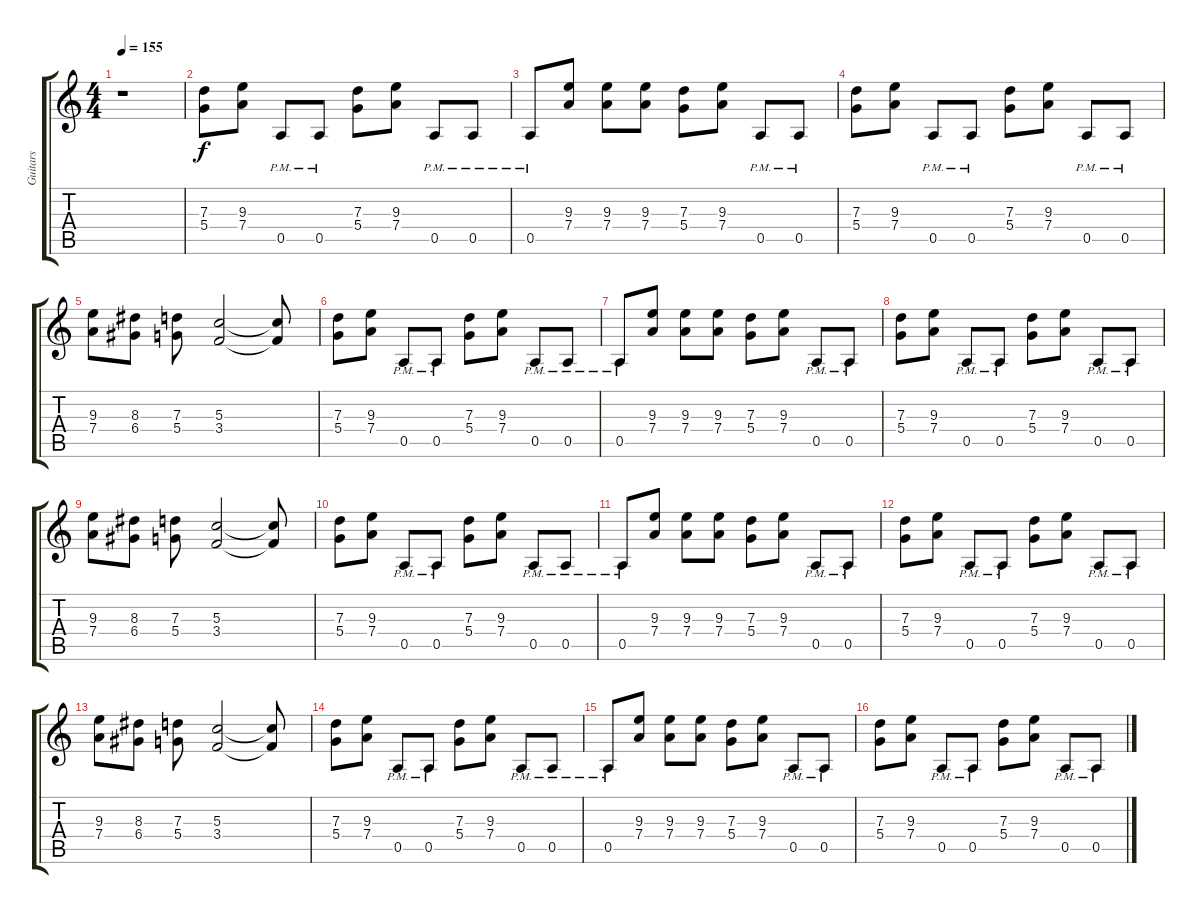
\track ("Guitars" "Guitars") {instrument distortionguitar}
\staff {score tabs}
\tuning (E4 B3 G3 D3 A2 E2) {hide}
\ts (4 4)
\tempo 155
\clef g2
\ks c
r.1{dy f} |
(7.3 5.4).8 (9.3 7.4).8 0.5{pm}.8 0.5{pm}.8 (7.3 5.4).8 (9.3 7.4).8 0.5{pm}.8 0.5{pm}.8 |
0.5{pm}.8 (9.3 7.4).8 (9.3 7.4).8 (9.3 7.4).8 (7.3 5.4).8 (9.3 7.4).8 0.5{pm}.8 0.5{pm}.8 |
(7.3 5.4).8 (9.3 7.4).8 0.5{pm}.8 0.5{pm}.8 (7.3 5.4).8 (9.3 7.4).8 0.5{pm}.8 0.5{pm}.8 |
(9.3 7.4).8 (8.3 6.4).8 (7.3 5.4).8 (5.3 3.4).2 (5.3{t} 3.4{t}).8 |
(7.3 5.4).8 (9.3 7.4).8 0.5{pm}.8 0.5{pm}.8 (7.3 5.4).8 (9.3 7.4).8 0.5{pm}.8 0.5{pm}.8 |
0.5{pm}.8 (9.3 7.4).8 (9.3 7.4).8 (9.3 7.4).8 (7.3 5.4).8 (9.3 7.4).8 0.5{pm}.8 0.5{pm}.8 |
(7.3 5.4).8 (9.3 7.4).8 0.5{pm}.8 0.5{pm}.8 (7.3 5.4).8 (9.3 7.4).8 0.5{pm}.8 0.5{pm}.8 |
(9.3 7.4).8 (8.3 6.4).8 (7.3 5.4).8 (5.3 3.4).2 (5.3{t} 3.4{t}).8 |
(7.3 5.4).8 (9.3 7.4).8 0.5{pm}.8 0.5{pm}.8 (7.3 5.4).8 (9.3 7.4).8 0.5{pm}.8 0.5{pm}.8 |
0.5{pm}.8 (9.3 7.4).8 (9.3 7.4).8 (9.3 7.4).8 (7.3 5.4).8 (9.3 7.4).8 0.5{pm}.8 0.5{pm}.8 |
(7.3 5.4).8 (9.3 7.4).8 0.5{pm}.8 0.5{pm}.8 (7.3 5.4).8 (9.3 7.4).8 0.5{pm}.8 0.5{pm}.8 |
(9.3 7.4).8 (8.3 6.4).8 (7.3 5.4).8 (5.3 3.4).2 (5.3{t} 3.4{t}).8 |
(7.3 5.4).8 (9.3 7.4).8 0.5{pm}.8 0.5{pm}.8 (7.3 5.4).8 (9.3 7.4).8 0.5{pm}.8 0.5{pm}.8 |
0.5{pm}.8 (9.3 7.4).8 (9.3 7.4).8 (9.3 7.4).8 (7.3 5.4).8 (9.3 7.4).8 0.5{pm}.8 0.5{pm}.8 |
(7.3 5.4).8 (9.3 7.4).8 0.5{pm}.8 0.5{pm}.8 (7.3 5.4).8 (9.3 7.4).8 0.5{pm}.8 0.5{pm}.8
